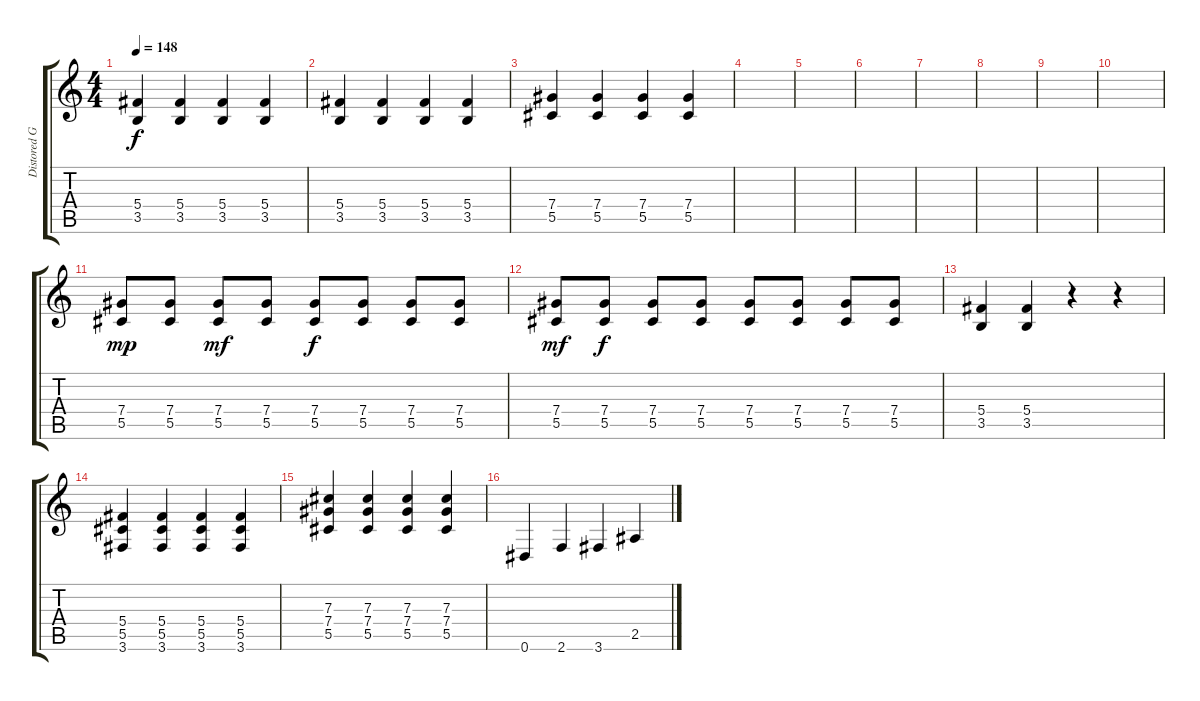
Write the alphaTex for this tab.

\track ("Distored Guitar 1" "Distored G") {instrument distortionguitar}
\staff {score tabs}
\tuning (Eb4 Bb3 Gb3 Db3 Ab2 Eb2) {hide}
\ts (4 4)
\tempo 148
\clef g2
\ks c
(5.4 3.5).4{dy f} (5.4 3.5).4 (5.4 3.5).4 (5.4 3.5).4 |
(5.4 3.5).4 (5.4 3.5).4 (5.4 3.5).4 (5.4 3.5).4 |
(7.4 5.5).4 (7.4 5.5).4 (7.4 5.5).4 (7.4 5.5).4 |
|
|
|
|
|
|
|
(7.4 5.5).8{dy mp} (7.4 5.5).8 (7.4 5.5).8{dy mf} (7.4 5.5).8 (7.4 5.5).8{dy f} (7.4 5.5).8 (7.4 5.5).8 (7.4 5.5).8 |
(7.4 5.5).8{dy mf} (7.4 5.5).8{dy f} (7.4 5.5).8 (7.4 5.5).8 (7.4 5.5).8 (7.4 5.5).8 (7.4 5.5).8 (7.4 5.5).8 |
(5.4 3.5).4 (5.4 3.5).4 r.4 r.4 |
(5.4 5.5 3.6).4 (5.4 5.5 3.6).4 (5.4 5.5 3.6).4 (5.4 5.5 3.6).4 |
(7.3 7.4 5.5).4 (7.3 7.4 5.5).4 (7.3 7.4 5.5).4 (7.3 7.4 5.5).4 |
0.6.4 2.6.4 3.6.4 2.5.4
